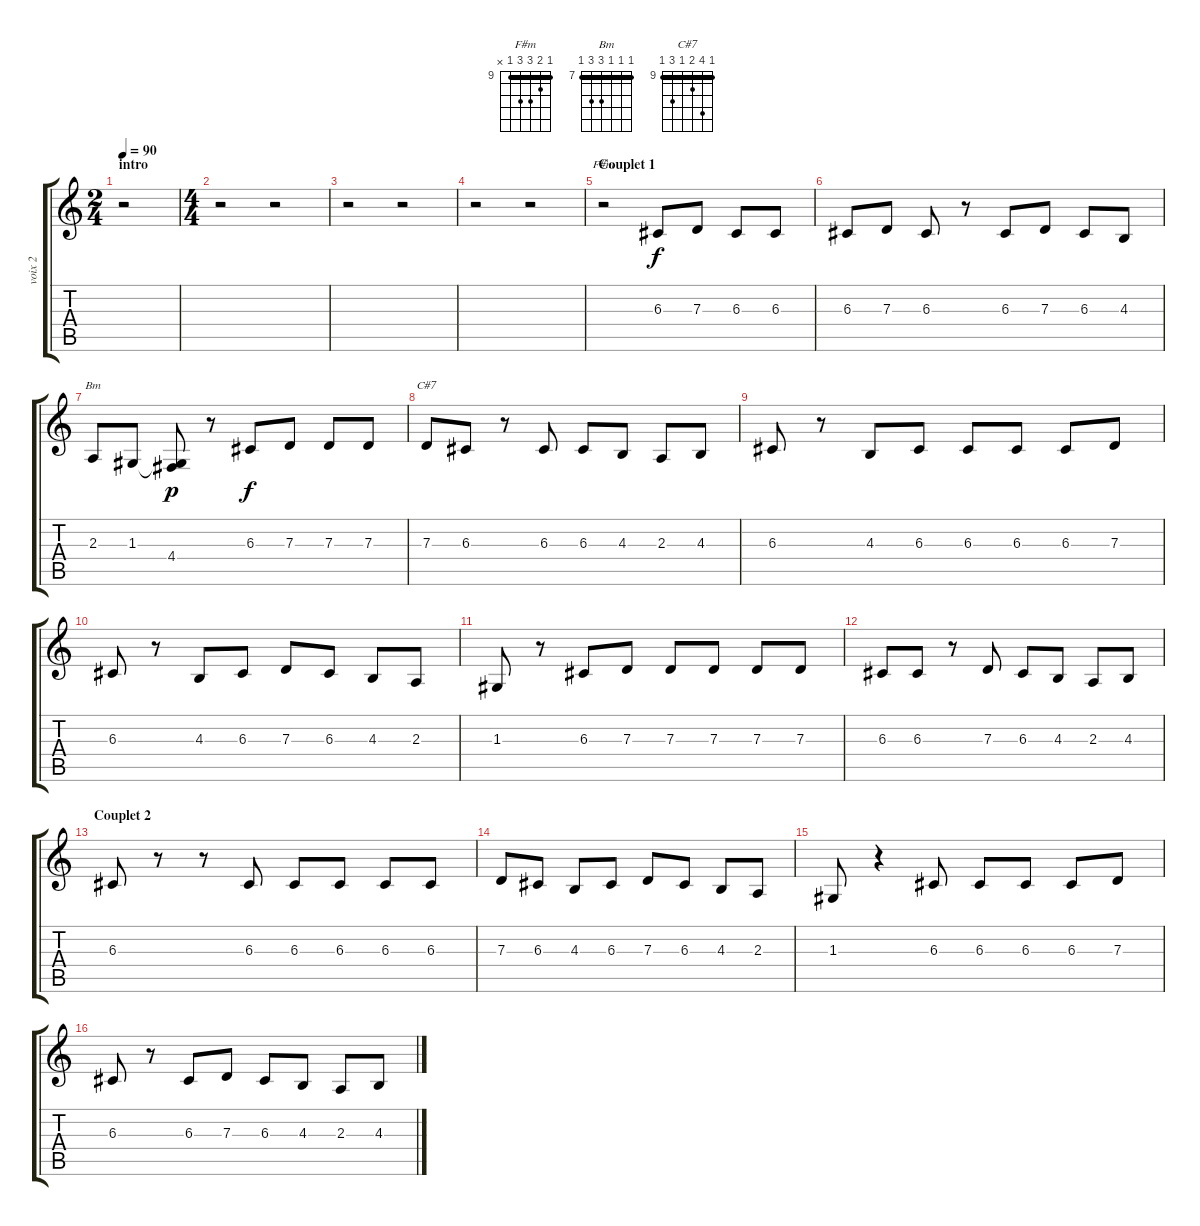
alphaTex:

\track ("voix 2" "voix 2") {instrument baritonesax}
\staff {score tabs}
\tuning (E4 B3 G3 D3 A2 E2) {hide}
\chord ("F#m" 9 10 11 11 9 x) {firstfret 9 barre 9}
\chord ("Bm" 7 7 7 9 9 7) {firstfret 7 barre 7}
\chord ("C#7" 9 12 10 9 11 9) {firstfret 9 barre 9}
\ts (2 4)
\section ("" "intro")
\tempo 90
\clef g2
\ks c
r.2{dy f instrument baritonesax} |
\ts (4 4)
r.2 r.2 |
r.2 r.2 |
r.2 r.2 |
\section ("" "Couplet 1")
r.2{ch "F#m"} 6.3.8 7.3.8 6.3.8 6.3.8 |
6.3.8 7.3.8 6.3.8 r.8 6.3.8 7.3.8 6.3.8 4.3.8 |
2.3.8{ch "Bm"} 1.3.8 (1.3{t} 4.4).8{dy p} r.8 6.3.8{dy f} 7.3.8 7.3.8 7.3.8 |
7.3.8{ch "C#7"} 6.3.8 r.8 6.3.8 6.3.8 4.3.8 2.3.8 4.3.8 |
6.3.8 r.8 4.3.8 6.3.8 6.3.8 6.3.8 6.3.8 7.3.8 |
6.3.8 r.8 4.3.8 6.3.8 7.3.8 6.3.8 4.3.8 2.3.8 |
1.3.8 r.8 6.3.8 7.3.8 7.3.8 7.3.8 7.3.8 7.3.8 |
6.3.8 6.3.8 r.8 7.3.8 6.3.8 4.3.8 2.3.8 4.3.8 |
\section ("" "Couplet 2")
6.3.8 r.8 r.8 6.3.8 6.3.8 6.3.8 6.3.8 6.3.8 |
7.3.8 6.3.8 4.3.8 6.3.8 7.3.8 6.3.8 4.3.8 2.3.8 |
1.3.8 r.4 6.3.8 6.3.8 6.3.8 6.3.8 7.3.8 |
6.3.8 r.8 6.3.8 7.3.8 6.3.8 4.3.8 2.3.8 4.3.8
